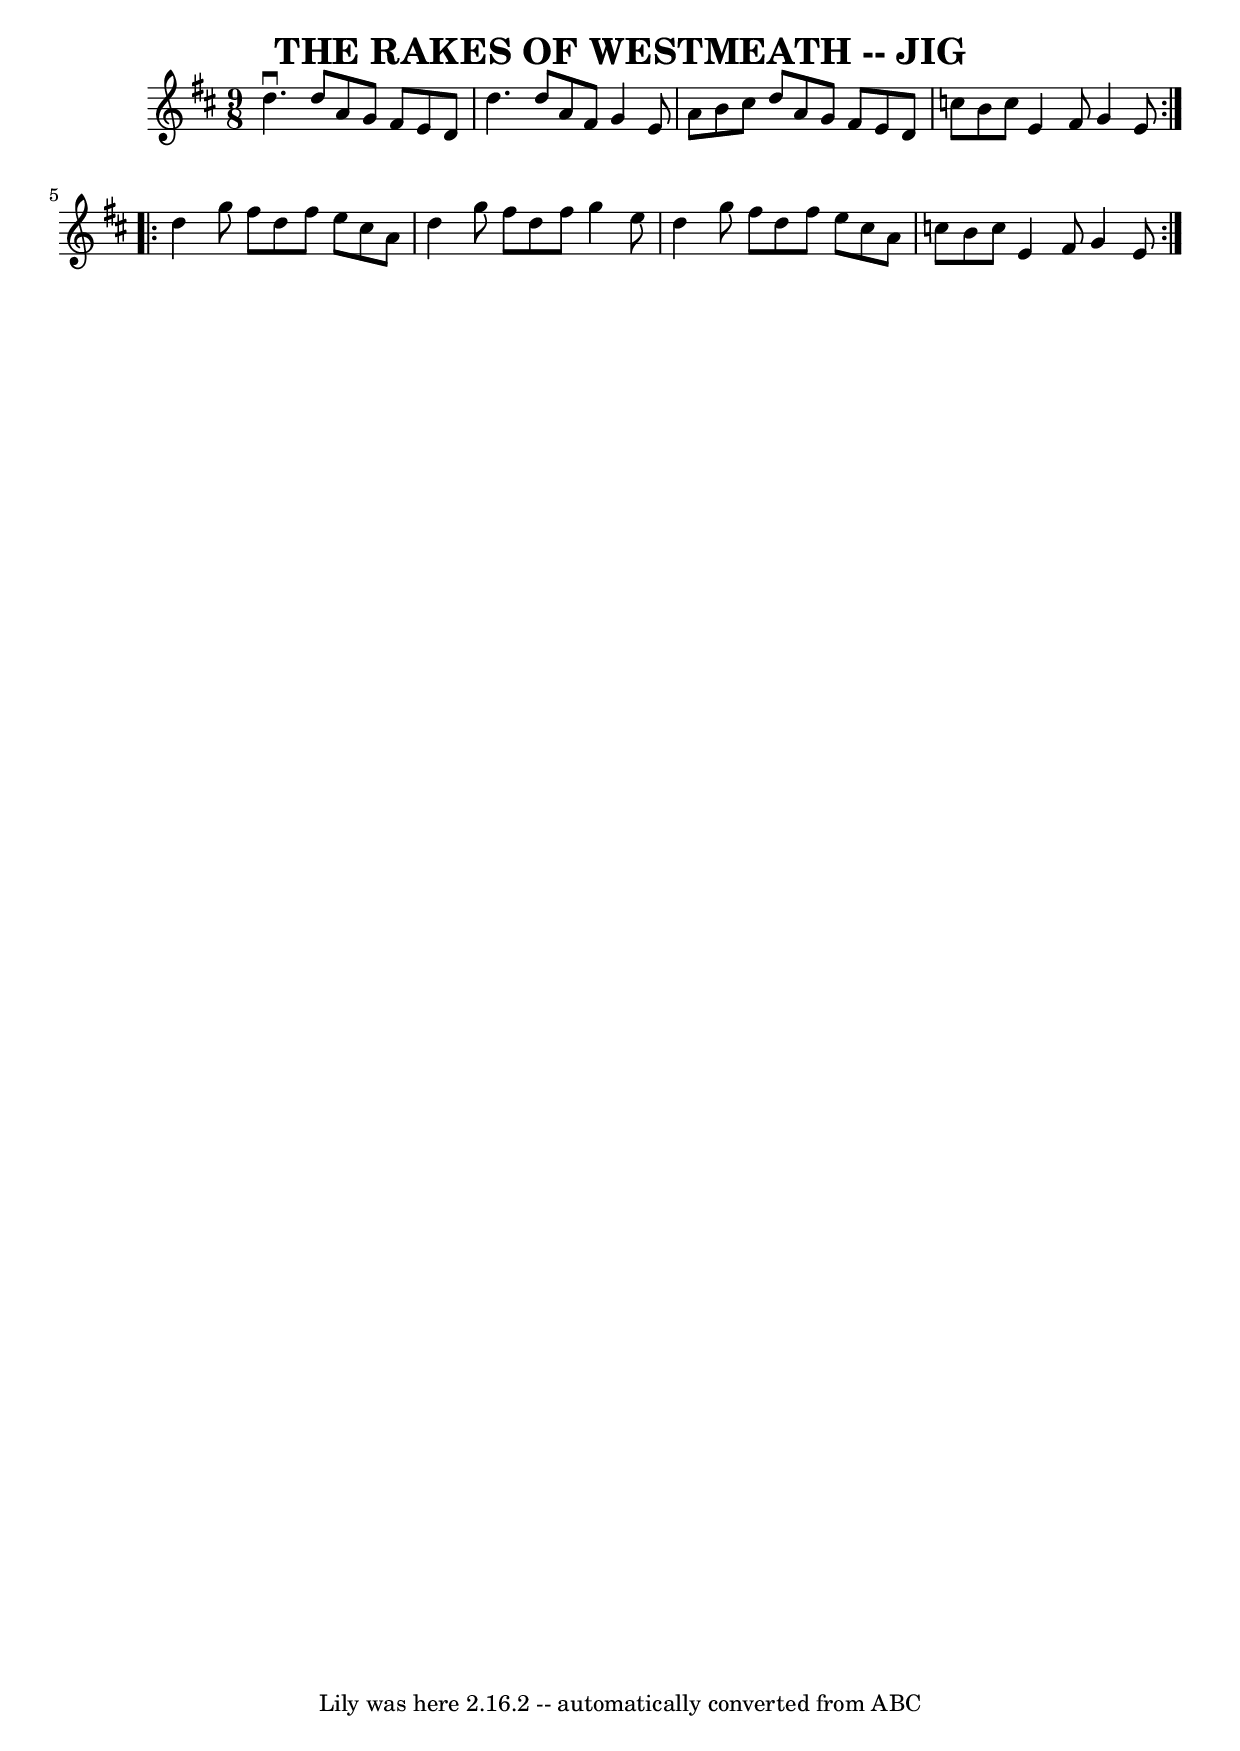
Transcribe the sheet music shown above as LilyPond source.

\version "2.16.2"
\include "Mammoth.ily"
\header {
  %% book = "Ryan's Mammoth Collection of Fiddle Tunes"
 crossRefNumber = "1"
 footnotes = ""
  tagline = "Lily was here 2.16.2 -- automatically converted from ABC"
  title = "THE RAKES OF WESTMEATH -- JIG"

}
voicedefault =  {



  \repeat volta 2 {

    \time 9/8 
    \key d \major
 d''4.^\downbow d''8 a'8 g'8 fis'8 e'8 d'8     |
 d''4. d''8 a'8 fis'8 g'4 e'8    |
 a'8 b'8 cis''8 d''8 a'8 g'8 fis'8 e'8 d'8     |
    
 c''8 b'8 c''8 e'4 fis'8 g'4 e'8    
  }     
  \repeat volta 2 {
 d''4 g''8 fis''8 d''8 fis''8 e''8 cis''8 a'8     |
 d''4 g''8 fis''8 d''8 fis''8 g''4 e''8     |
 d''4 g''8 fis''8 d''8 fis''8 e''8 cis''8 a'8     |
 c''8    
 b'8 c''8 e'4 fis'8 g'4 e'8    
  }   

}

\score{
  <<

    \context Staff="default"
    {
      \voicedefault 
      
    }

  >>
  \layout {
    
  }
  \midi {
  }

}
